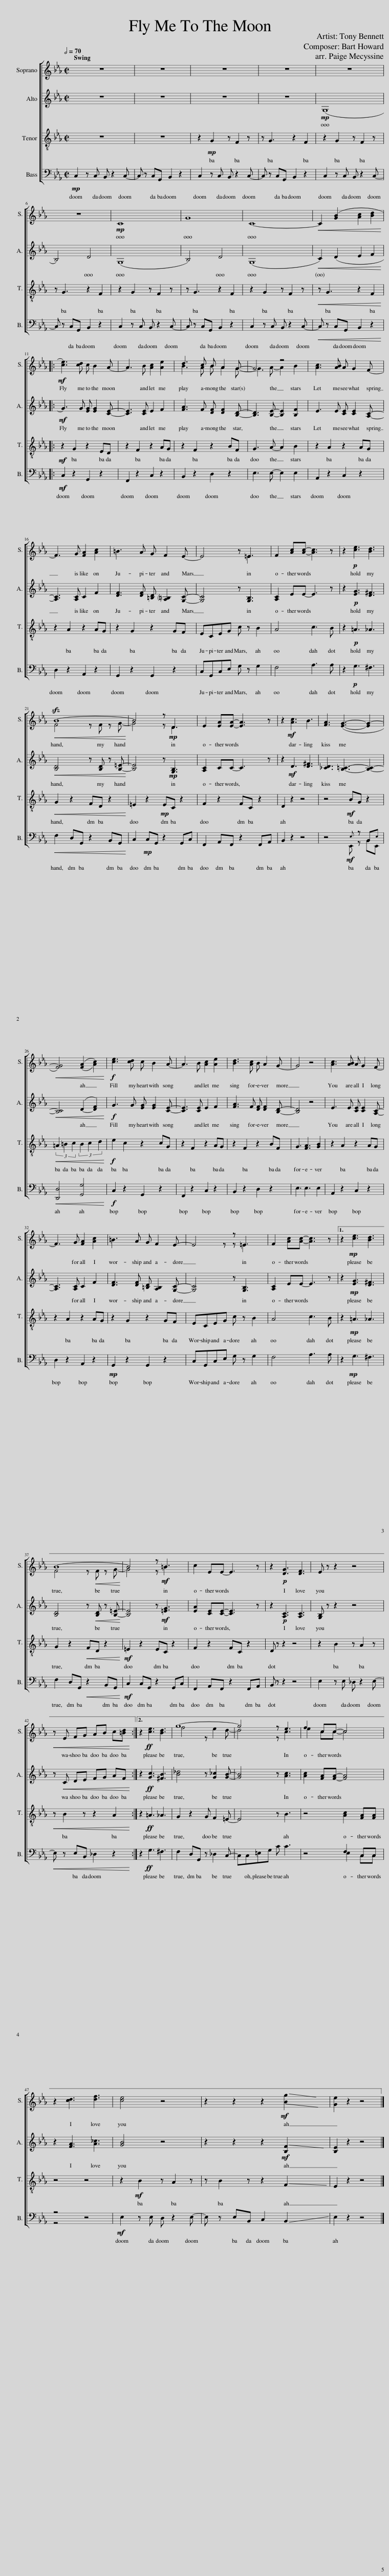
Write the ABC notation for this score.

X:1
%%score [ ( 1 2 ) 3 4 ( 5 6 ) ]
L:1/8
Q:1/2=70
M:2/2
I:linebreak $
K:Eb
V:1 treble
V:2 treble
V:3 treble
V:4 treble-8
V:5 bass
V:6 bass
V:1
 z8 | z8 | z8 | z8 | z8 |$ %5
 z8 |!mp! C8 | G8 | C8- |!<(! C2 ([GB]2 [Ac]2 [Bd]2!<)! |:$ %10
!mf! [ce]3) [cd] c B2 A- | A3 B [Ac]2 [Ae]2 | d3 A B A2 G- | G4 z4 | [Ac]3 [AB] A G2 F- |$ %15
 F3 G [FA]2 [Ac]2 | =B3 A G F2 E- | E4 z =E3 | F2 [Ac][Ac]- [Ac]3 z | z2!p! [ce]3 [Bd]3 |$ %20
!sfz!!<(! B8-!<)! | B4 z!mp! D3 | E2 [EA][EA]- [EA]3 z | z2!mf! [Ac]3 B3 | [FA]3 ([EG]3- [EG-]2 |$ %25
!<(! [FG]4) (([FA]2 [Ac]2))!<)! |!f! [ce]3 [cd] c B2 A- | A3 B [Ac]2 [Ae]2 | [Bd]3 [Ac] B A2 G- | G4 z4 | %30
 [Ac]3 [AB] A G2 F- |$ F3 G [FA]2 [Ac]2 | =B3 A G F2 E- | E4 z =E3 | F2 [Ac][Ac]- [Ac]3 z |1 %35
 z2!mp! [ce]3 [Bd]3 |$ B8- | B4 z!mf! =B3 | c2 EE- E3 z | z2!p! [DG]3 [DF]3 | %40
 E z z2 z4 |$!<(! z E FG AB c[=Bd]!<)! :|2 z2!ff! [ce]3 [Bd]3 | g8- | g4 z e3 | %45
 f2 cc- c4 |$ z2 [cd]3 [df]3 | [ce]4 z4 | z2 z2 z2!mf! [Bg]2 | [Ge]2 z2 z4 |] %50
V:2
 x8 | x8 | x8 | x8 | x8 |$ %5
 x8 | x8 | x8 | x8 | x8 |:$ %10
 x8 | x8 | B3 c B A2 G- | G3 A- A2 B2 | x8 |$ %15
 x8 | x8 | x5 =E3 | x8 | x8 |$ %20
 F4 z F z G- | G4 z D3 | x8 | x8 | x8 |$ %25
 x8 | x8 | x8 | x8 | x8 | %30
 x8 |$ x8 | x8 | x3 z z =E3 | x8 |1 %35
 x8 |$ F4 z!<(! F z G-!<)! | G4 z =B3 | x8 | x8 | %40
 x8 |$ x8 :|2 x8 | f4 z e2 d- | d4 z c3 | %45
 e2 cc- c4 |$ x8 | x8 | x8 | x8 |] %50
V:3
 z8 | z8 | z8 | z8 |!mp! (G,8 |$ %5
 B,4) D4 | (G,8 | B,4) D4 | (G,8 |!<(! C2) (D2 E2 F2!<)! |:$ %10
!mf! G3) G [EG] [EG]2 [CE]- | [CE]3 [CE] E2 F2 | [FA]3 F [DF] [DF]2 [B,D]- | [B,D]3 [B,E]- [B,E]2 [B,F]2 | E3 E [CE] [CE]2 [A,C]- |$ %15
 [A,C]3 [A,C] C2 F2 | [DF]3 [DF] [=B,D] [A,!courtesy!=B,]2 [G,C]- | [G,C]4 z [G,B,]3 | [A,C]2 EE- E3 z | z2!p! [EG]3 [D^F]3 |$ %20
!<(! [B,D]4 z [B,D] z [B,=E]-!<)! | [B,E]4 z!mp! [G,B,]3 | [A,C]2 CC- C3 z | z2!mf! D3 [D^F]3 | [_CD]3 [B,=C]3- [B,C]2- |$ %25
!<(! [B,C]4 (D2- [DF]2)!<)! |!f! G3 G [EG] [EG]2 [CE]- | [CE]3 [CE] E2 F2 | [FA]3 F [DF] [DF]2 [B,D]- | [B,D]4 z4 | %30
 E3 E [CE] [CE]2 [A,C]- |$ [A,C]3 [A,C] C2 F2 | [DF]3 [DF] [=B,D] [A,B,]2 [G,C]- | [G,C]4 z [G,B,]3 | [A,C]2 EE- E3 z |1 %35
 z2!mp! [EG]3 [D^F]3 |$ [B,D]4 z!<(! [B,D] z [B,=E]-!<)! | [B,E]4 z!mf! [=EG]3 | [EA]2 [CE][CE]- [CE]3 z | z2!p! [A,C]3 [A,C]3 | %40
 [G,B,] z z2 z4 |$ z!<(! C DE FG AF!<)! :|2 z2!ff! [Gc]3 [^FB]3 | [B_d]4 z [G_c]2 [GB]- | [GB]4 z [Ac]3 | %45
 [Ac]2 [FA][FA]- [FA]4 |$ z2 [FA]3 [A_c]3 | [GB]4 z4 | z2 z2 z2!mf! [B,F]2 | [B,E]2 z2 z4 |] %50
V:4
 z8 | z8 | z2!mp! G2 z F2 z | z G3 z2 F2 | z2 G2 z F2 z |$ %5
 z G3 z2 F2 | z2 G2 z F2 z | z G3 z2 F2 | z2 G2 z F2 z |!<(! z G3 z2 F2!<)! |:$ %10
!mf! z2 G2 z2 ED | z2 F2 z2 AG | z2 F2 z2 BF | G3 A- A2 B2 | z2 A2 z2 AG |$ %15
 z2 A2 z2 AG | z2 G2 z2 GF | ECEG c z B2 | A4 c3 B | z2!p! =A3 _A3 |$ %20
!<(! G2 z2 FD z2!<)! | =E2 z2!mp! EC z2 | F2 z2 FC z2 | D2 z2 z4 | z4!mf! BG z2 |$ %25
!<(! (3=A2 =B2 c2 (3B2 c2 d2!<)! |!f! e2 c2 z2 cG | z2 F2 z2 AG | z2 F2 z2 BF | G3 [FA]3 [GB]2 | %30
 z2 A2 z2 AG |$ z2 A2 z2 AG | z2 G2 z2 GF | ECEG c z B2 | A4 c3 B |1 %35
 z2!mp! =A3 _A3 |$ G2 z2!<(! FD z2!<)! |!mf! =E2 z2 EC z2 | F2 z2 FC z2 | D z z2 z4 | %40
 z2 B2 z A2 z |$!<(! z B2 z z2 A2!<)! :|2 z2!ff! =A3 _A3 | G2 z2 G F2 =E- | E4 z B3 | %45
 z4 [Ac]2 [FA][FA] |$ z4 z4 | z2!mf! B2 z A2 z | z B2 z z2 F2 | E2 z2 z4 |] %50
V:5
!mp! C,2 z C, B,, z2 C,- | C, z C,G,, B,,2 z2 | C,2 z C, B,, z2 C,- | C, z C,G,, B,,2 z2 | C,2 z C, B,, z2 C,- |$ %5
 C, z C,G,, B,,2 z2 | C,2 z C, B,, z2 C,- | C, z C,G,, B,,2 z2 | C,2 z C, B,, z2 C,- |!<(! C, z C,G,, B,,2 z2!<)! |:$ %10
!mf! C,2 z2 G,,2 z2 | F,,2 z2 C,2 z2 | B,,2 z2 D,2 z2 | E,3 E,- E,2 E,2 | A,,2 z2 C,2 z2 |$ %15
 D,2 z2 A,,2 z2 | G,,2 z2 G,,2 z2 | C,G,,C,E, G, z G,2 | F,4 A,3 A, | z2!p! G,3 ^F,3 |$ %20
!<(! F,2 D,G,, z2 B,,G,,!<)! | C,2!mp! C,G,, z2 G,,C, | F,,2 A,,F,, z2 F,,A,, | B,,2 z2 z4 | z4!mf! E, z B,,E, |$ %25
!<(! [D,,D,]4 [G,,G,]4!<)! |!f! C,2 z2 G,,2 z2 | F,,2 z2 C,2 z2 | B,,2 z2 D,2 z2 | E,3 E,3 E,2 | %30
 A,,2 z2 C,2 z2 |$ D,2 z2 A,,2 z2 |!mp! G,,2 z2 G,,2 z2 | C,G,,C,E, G, z G,2 | F,4 A,3 A, |1 %35
 z2!mp! G,3 ^F,3 |$ F,2 D,G,,!<(! z2 B,,G,,!<)! |!mf! C,2 C,G,, z2 G,,C, | F,,2 A,,F,, z2 F,,A,, | B,, z z2 z4 | %40
 E,2 z E, _D, z2 E,- |$!<(! E, z E,B,, _D,2 z2!<)! :|2 z2!ff! G,3 ^F,3 | F,2 D,G,, z _D,2 C,- | C,C,=E,G, C C3 | %45
 z4 F,2 C,C, |$ z4 z4 |!mf! E,2 z E, D, z2 E,- | E, z E,B,, C,2 B,,2 | E,2 z2 z4 |] %50
V:6
 x8 | x8 | x8 | x8 | x8 |$ %5
 x8 | x8 | x8 | x8 | x8 |:$ %10
 x8 | x8 | x8 | x8 | x8 |$ %15
 x8 | x8 | x8 | x8 | x8 |$ %20
 x8 | x8 | x8 | x8 | x4 E,, z B,,E,, |$ %25
 x8 | x8 | x8 | x8 | x8 | %30
 x8 |$ x8 | x8 | x8 | x8 |1 %35
 x8 |$ x8 | x8 | x8 | x8 | %40
 x8 |$ x8 :|2 x8 | x8 | x8 | %45
 x4 E,2 C,C, |$ z4 x4 | x8 | x8 | x8 |] %50
